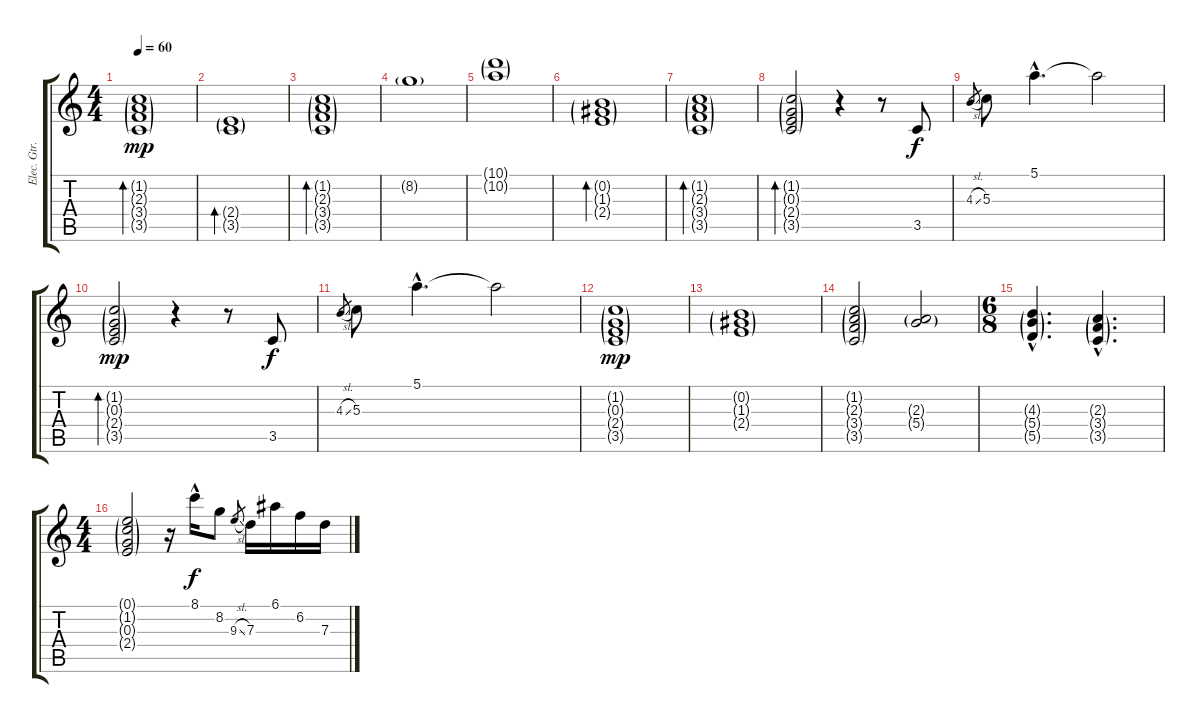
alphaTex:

\track ("Elec. Gtr." "Elec. Gtr.") {instrument electricguitarjazz}
\staff {score tabs}
\tuning (E4 B3 G3 D3 A2 E2) {hide}
\ts (4 4)
\tempo 60
\clef g2
\ks c
(1.2{g} 2.3{g} 3.4{g} 3.5{g}).1{bd 60 dy mp} |
(2.4{g} 3.5{g}).1{bd 60} |
(1.2{g} 2.3{g} 3.4{g} 3.5{g}).1{bd 60} |
8.2{g}.1 |
(10.1{g} 10.2{g}).1 |
(0.2{g} 1.3{g} 2.4{g}).1{bd 60} |
(1.2{g} 2.3{g} 3.4{g} 3.5{g}).1{bd 60} |
(1.2{g} 0.3{g} 2.4{g} 3.5{g}).2{bd 60} r.4 r.8 3.5.8{dy f} |
4.3{sl}.8{gr} 5.3.8 5.1{hac}.4{d} 5.1{t}.2 |
(1.2{g} 0.3{g} 2.4{g} 3.5{g}).2{bd 60 dy mp} r.4 r.8 3.5.8{dy f} |
4.3{sl}.8{gr} 5.3.8 5.1{hac}.4{d} 5.1{t}.2 |
(1.2{g} 0.3{g} 2.4{g} 3.5{g}).1{dy mp} |
(0.2{g} 1.3{g} 2.4{g}).1 |
(1.2{g} 2.3{g} 3.4{g} 3.5{g}).2 (2.3{g} 5.4{g}).2 |
\ts (6 8)
(4.3{g hac} 5.4{g hac} 5.5{g hac}).4{d} (2.3{g hac} 3.4{g hac} 3.5{g hac}).4{d} |
\ts (4 4)
(0.1{g} 1.2{g} 0.3{g} 2.4{g}).2 r.16 8.1{hac}.16{dy f} 8.2.8 9.3{sl}.8{gr} 7.3.16 6.1.16 6.2.16 7.3.16
